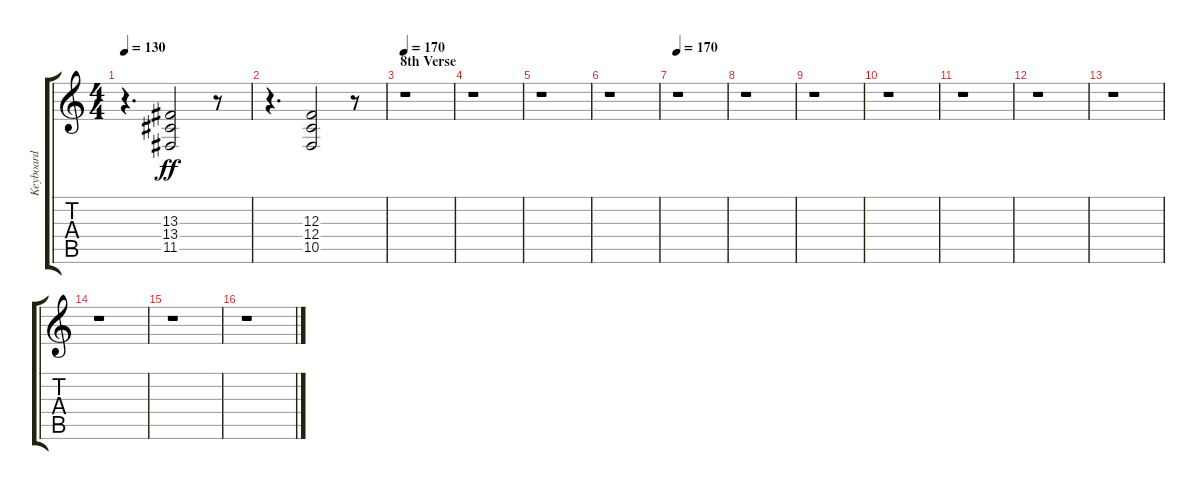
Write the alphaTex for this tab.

\track ("Keyboard" "Keyboard") {instrument applause}
\staff {score tabs}
\tuning (D4 A3 F3 C3 G2 D2) {hide}
\ts (4 4)
\tempo 130
\clef g2
\ks c
r.4{d dy ff} (13.3 13.4 11.5).2 r.8 |
r.4{d} (12.3 12.4 10.5).2 r.8 |
\section ("" "8th Verse")
\tempo 170
r.1 |
r.1 |
r.1 |
r.1 |
\tempo 170
r.1 |
r.1 |
r.1 |
r.1 |
r.1 |
r.1 |
r.1 |
r.1 |
r.1 |
r.1
